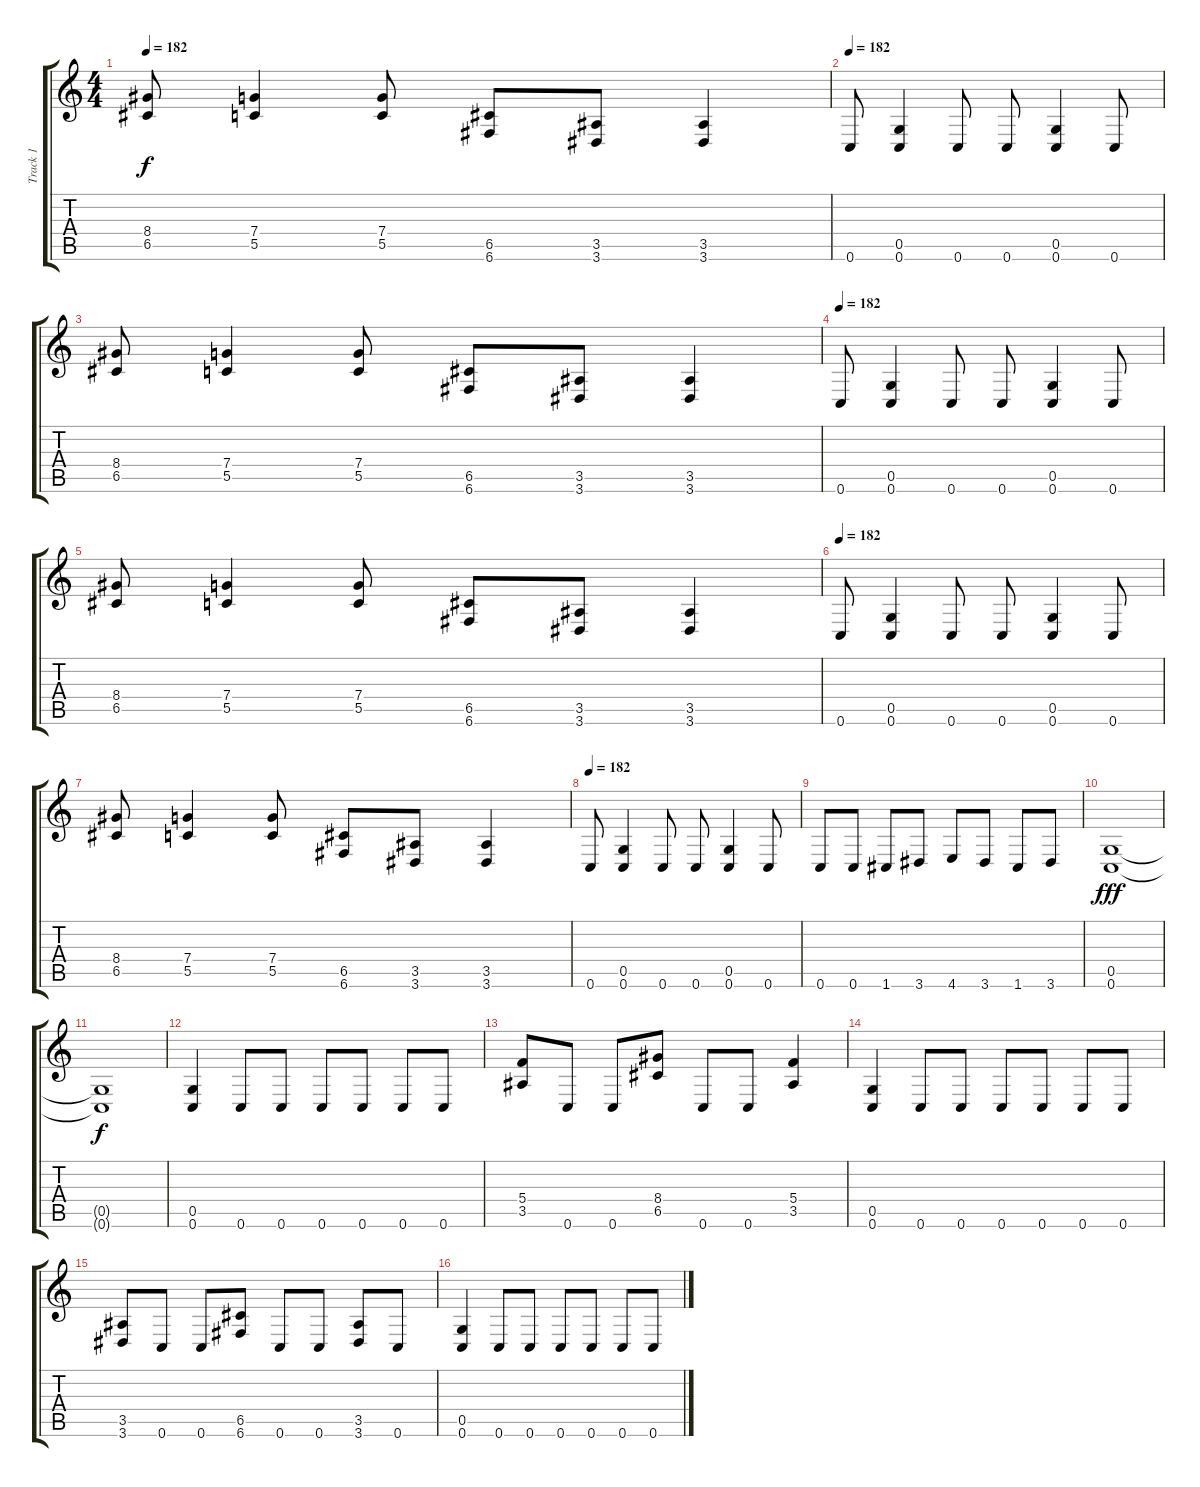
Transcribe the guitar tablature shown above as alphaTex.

\track ("Track 1" "Track 1") {instrument distortionguitar}
\staff {score tabs}
\tuning (D4 A3 F3 C3 G2 C2) {hide}
\ts (4 4)
\tempo 182
\clef g2
\ks c
(8.4 6.5).8{dy f} (7.4 5.5).4 (7.4 5.5).8 (6.5 6.6).8 (3.5 3.6).8 (3.5 3.6).4 |
\tempo 182
0.6.8 (0.5 0.6).4 0.6.8 0.6.8 (0.5 0.6).4 0.6.8 |
(8.4 6.5).8 (7.4 5.5).4 (7.4 5.5).8 (6.5 6.6).8 (3.5 3.6).8 (3.5 3.6).4 |
\tempo 182
0.6.8 (0.5 0.6).4 0.6.8 0.6.8 (0.5 0.6).4 0.6.8 |
(8.4 6.5).8 (7.4 5.5).4 (7.4 5.5).8 (6.5 6.6).8 (3.5 3.6).8 (3.5 3.6).4 |
\tempo 182
0.6.8 (0.5 0.6).4 0.6.8 0.6.8 (0.5 0.6).4 0.6.8 |
(8.4 6.5).8 (7.4 5.5).4 (7.4 5.5).8 (6.5 6.6).8 (3.5 3.6).8 (3.5 3.6).4 |
\tempo 182
0.6.8 (0.5 0.6).4 0.6.8 0.6.8 (0.5 0.6).4 0.6.8 |
0.6.8 0.6.8 1.6.8 3.6.8 4.6.8 3.6.8 1.6.8 3.6.8 |
(0.5 0.6).1{dy fff} |
(0.5{t} 0.6{t}).1{dy f} |
(0.5 0.6).4 0.6.8 0.6.8 0.6.8 0.6.8 0.6.8 0.6.8 |
(5.4 3.5).8 0.6.8 0.6.8 (8.4 6.5).8 0.6.8 0.6.8 (5.4 3.5).4 |
(0.5 0.6).4 0.6.8 0.6.8 0.6.8 0.6.8 0.6.8 0.6.8 |
(3.5 3.6).8 0.6.8 0.6.8 (6.5 6.6).8 0.6.8 0.6.8 (3.5 3.6).8 0.6.8 |
(0.5 0.6).4 0.6.8 0.6.8 0.6.8 0.6.8 0.6.8 0.6.8
